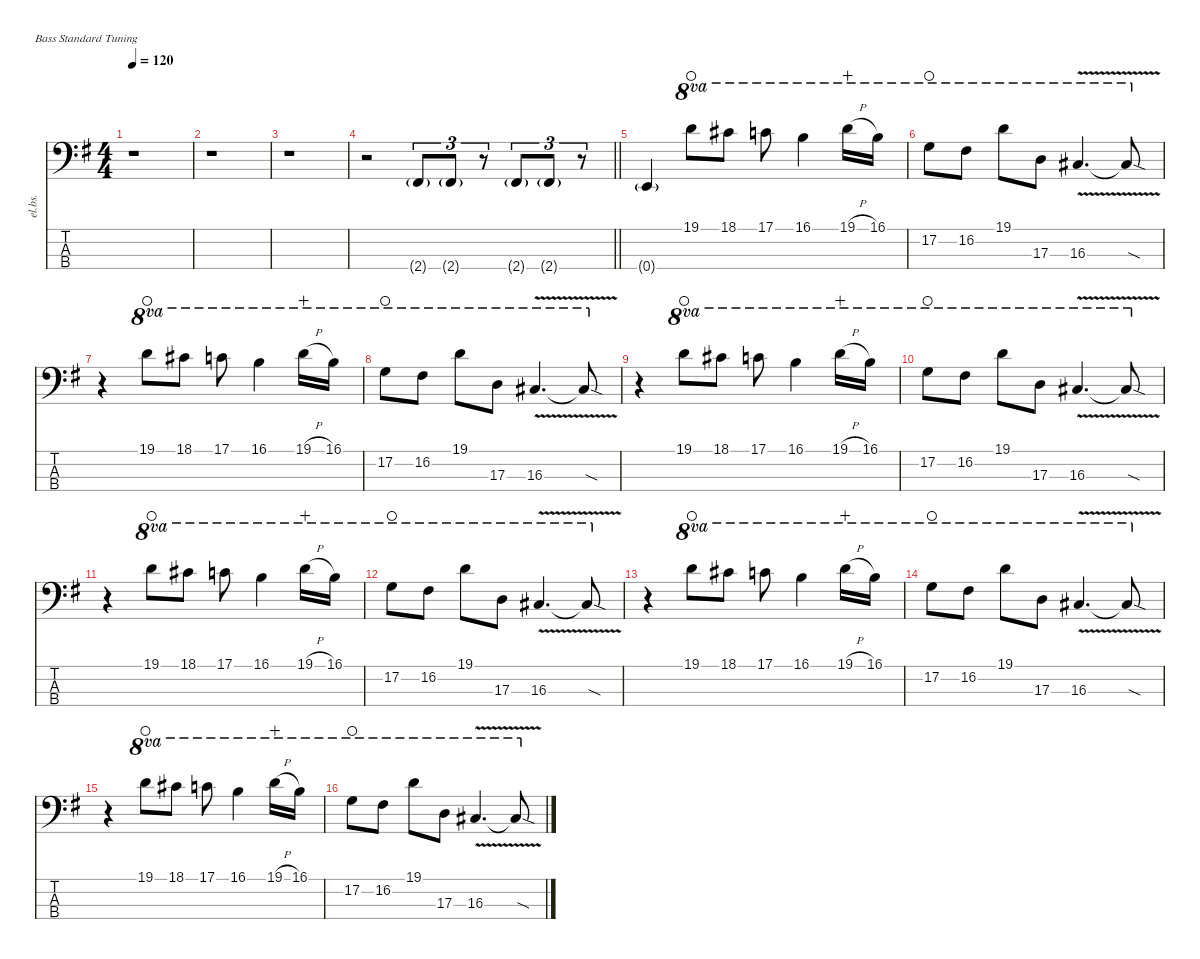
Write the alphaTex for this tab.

\defaultSystemsLayout 4
\hideDynamics
\bracketExtendMode nobrackets
\otherSystemsTrackNameOrientation horizontal
\track ("Bajo 1" "el.bs.") {defaultSystemsLayout 8 instrument electricbassfinger}
\staff {score tabs}
\tuning (G2 D2 A1 E1)
\ts (4 4)
\beaming (8 2 2 2 2)
\tempo 120
\clef f4
\ks g
r.1{dy ppp instrument electricbassfinger beam Down} |
r.1{beam Down} |
r.1{beam Down} |
\barLineRight lightlight
r.2{beam Down} 2.4{g acc #}.8{tu (3 2) beam Up} 2.4{g acc #}.8{tu (3 2) beam Up} r.8{tu (3 2) beam Up} 2.4{g acc #}.8{tu (3 2) beam Up} 2.4{g acc #}.8{tu (3 2) beam Up} r.8{tu (3 2) beam Up} |
0.4{g acc forcenatural}.4{beam Up} 19.1{acc forcenatural}.8{ot 8va dy f waho beam Down} 18.1{acc #}.8{ot 8va beam Down} 17.1{acc forcenatural}.8{ot 8va beam Down} 16.1{acc forcenatural}.4{ot 8va beam Down} 19.1{h acc forcenatural}.16{ot 8va wahc beam Down} 16.1{acc forcenatural}.16{ot 8va beam Down} |
17.2{acc forcenatural}.8{ot 8va waho beam Down} 16.2{acc #}.8{ot 8va beam Down} 19.1{acc forcenatural}.8{ot 8va beam Down} 17.3{acc forcenatural}.8{ot 8va beam Down} 16.3{v acc #}.4{d ot 8va beam Up} 16.3{v sod t acc #}.8{ot 8va beam Up} |
r.4{beam Down} 19.1{acc forcenatural}.8{ot 8va waho beam Down} 18.1{acc #}.8{ot 8va beam Down} 17.1{acc forcenatural}.8{ot 8va beam Down} 16.1{acc forcenatural}.4{ot 8va beam Down} 19.1{h acc forcenatural}.16{ot 8va wahc beam Down} 16.1{acc forcenatural}.16{ot 8va beam Down} |
17.2{acc forcenatural}.8{ot 8va waho beam Down} 16.2{acc #}.8{ot 8va beam Down} 19.1{acc forcenatural}.8{ot 8va beam Down} 17.3{acc forcenatural}.8{ot 8va beam Down} 16.3{v acc #}.4{d ot 8va beam Up} 16.3{v sod t acc #}.8{ot 8va beam Up} |
r.4{beam Down} 19.1{acc forcenatural}.8{ot 8va waho beam Down} 18.1{acc #}.8{ot 8va beam Down} 17.1{acc forcenatural}.8{ot 8va beam Down} 16.1{acc forcenatural}.4{ot 8va beam Down} 19.1{h acc forcenatural}.16{ot 8va wahc beam Down} 16.1{acc forcenatural}.16{ot 8va beam Down} |
17.2{acc forcenatural}.8{ot 8va waho beam Down} 16.2{acc #}.8{ot 8va beam Down} 19.1{acc forcenatural}.8{ot 8va beam Down} 17.3{acc forcenatural}.8{ot 8va beam Down} 16.3{v acc #}.4{d ot 8va beam Up} 16.3{v sod t acc #}.8{ot 8va beam Up} |
r.4{beam Down} 19.1{acc forcenatural}.8{ot 8va waho beam Down} 18.1{acc #}.8{ot 8va beam Down} 17.1{acc forcenatural}.8{ot 8va beam Down} 16.1{acc forcenatural}.4{ot 8va beam Down} 19.1{h acc forcenatural}.16{ot 8va wahc beam Down} 16.1{acc forcenatural}.16{ot 8va beam Down} |
17.2{acc forcenatural}.8{ot 8va waho beam Down} 16.2{acc #}.8{ot 8va beam Down} 19.1{acc forcenatural}.8{ot 8va beam Down} 17.3{acc forcenatural}.8{ot 8va beam Down} 16.3{v acc #}.4{d ot 8va beam Up} 16.3{v sod t acc #}.8{ot 8va beam Up} |
r.4{beam Down} 19.1{acc forcenatural}.8{ot 8va waho beam Down} 18.1{acc #}.8{ot 8va beam Down} 17.1{acc forcenatural}.8{ot 8va beam Down} 16.1{acc forcenatural}.4{ot 8va beam Down} 19.1{h acc forcenatural}.16{ot 8va wahc beam Down} 16.1{acc forcenatural}.16{ot 8va beam Down} |
17.2{acc forcenatural}.8{ot 8va waho beam Down} 16.2{acc #}.8{ot 8va beam Down} 19.1{acc forcenatural}.8{ot 8va beam Down} 17.3{acc forcenatural}.8{ot 8va beam Down} 16.3{v acc #}.4{d ot 8va beam Up} 16.3{v sod t acc #}.8{ot 8va beam Up} |
r.4{beam Down} 19.1{acc forcenatural}.8{ot 8va waho beam Down} 18.1{acc #}.8{ot 8va beam Down} 17.1{acc forcenatural}.8{ot 8va beam Down} 16.1{acc forcenatural}.4{ot 8va beam Down} 19.1{h acc forcenatural}.16{ot 8va wahc beam Down} 16.1{acc forcenatural}.16{ot 8va beam Down} |
17.2{acc forcenatural}.8{ot 8va waho beam Down} 16.2{acc #}.8{ot 8va beam Down} 19.1{acc forcenatural}.8{ot 8va beam Down} 17.3{acc forcenatural}.8{ot 8va beam Down} 16.3{v acc #}.4{d ot 8va beam Up} 16.3{v sod t acc #}.8{ot 8va beam Up}
